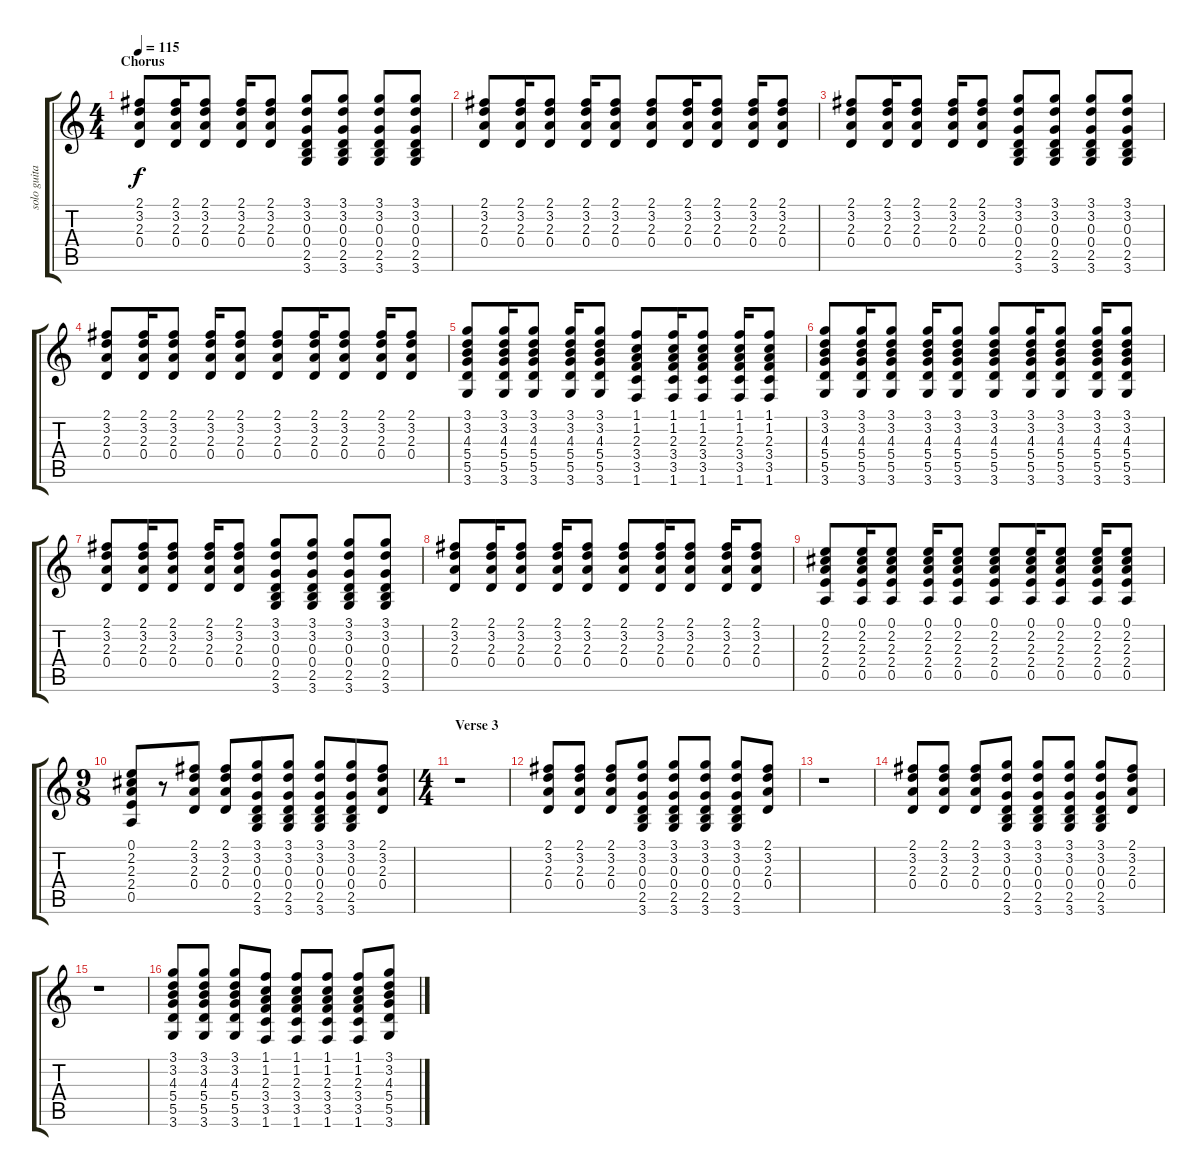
\track ("solo guitar - kuddel" "solo guita") {instrument distortionguitar}
\staff {score tabs}
\tuning (E4 B3 G3 D3 A2 E2) {hide}
\ts (4 4)
\section ("" "Chorus")
\tempo 115
\clef g2
\ks c
(2.1 3.2 2.3 0.4).8{dy f} (2.1 3.2 2.3 0.4).16 (2.1 3.2 2.3 0.4).8 (2.1 3.2 2.3 0.4).16 (2.1 3.2 2.3 0.4).8 (3.1 3.2 0.3 0.4 2.5 3.6).8 (3.1 3.2 0.3 0.4 2.5 3.6).8 (3.1 3.2 0.3 0.4 2.5 3.6).8 (3.1 3.2 0.3 0.4 2.5 3.6).8 |
(2.1 3.2 2.3 0.4).8 (2.1 3.2 2.3 0.4).16 (2.1 3.2 2.3 0.4).8 (2.1 3.2 2.3 0.4).16 (2.1 3.2 2.3 0.4).8 (2.1 3.2 2.3 0.4).8 (2.1 3.2 2.3 0.4).16 (2.1 3.2 2.3 0.4).8 (2.1 3.2 2.3 0.4).16 (2.1 3.2 2.3 0.4).8 |
(2.1 3.2 2.3 0.4).8 (2.1 3.2 2.3 0.4).16 (2.1 3.2 2.3 0.4).8 (2.1 3.2 2.3 0.4).16 (2.1 3.2 2.3 0.4).8 (3.1 3.2 0.3 0.4 2.5 3.6).8 (3.1 3.2 0.3 0.4 2.5 3.6).8 (3.1 3.2 0.3 0.4 2.5 3.6).8 (3.1 3.2 0.3 0.4 2.5 3.6).8 |
(2.1 3.2 2.3 0.4).8 (2.1 3.2 2.3 0.4).16 (2.1 3.2 2.3 0.4).8 (2.1 3.2 2.3 0.4).16 (2.1 3.2 2.3 0.4).8 (2.1 3.2 2.3 0.4).8 (2.1 3.2 2.3 0.4).16 (2.1 3.2 2.3 0.4).8 (2.1 3.2 2.3 0.4).16 (2.1 3.2 2.3 0.4).8 |
(3.1 3.2 4.3 5.4 5.5 3.6).8 (3.1 3.2 4.3 5.4 5.5 3.6).16 (3.1 3.2 4.3 5.4 5.5 3.6).8 (3.1 3.2 4.3 5.4 5.5 3.6).16 (3.1 3.2 4.3 5.4 5.5 3.6).8 (1.1 1.2 2.3 3.4 3.5 1.6).8 (1.1 1.2 2.3 3.4 3.5 1.6).16 (1.1 1.2 2.3 3.4 3.5 1.6).8 (1.1 1.2 2.3 3.4 3.5 1.6).16 (1.1 1.2 2.3 3.4 3.5 1.6).8 |
(3.1 3.2 4.3 5.4 5.5 3.6).8 (3.1 3.2 4.3 5.4 5.5 3.6).16 (3.1 3.2 4.3 5.4 5.5 3.6).8 (3.1 3.2 4.3 5.4 5.5 3.6).16 (3.1 3.2 4.3 5.4 5.5 3.6).8 (3.1 3.2 4.3 5.4 5.5 3.6).8 (3.1 3.2 4.3 5.4 5.5 3.6).16 (3.1 3.2 4.3 5.4 5.5 3.6).8 (3.1 3.2 4.3 5.4 5.5 3.6).16 (3.1 3.2 4.3 5.4 5.5 3.6).8 |
(2.1 3.2 2.3 0.4).8 (2.1 3.2 2.3 0.4).16 (2.1 3.2 2.3 0.4).8 (2.1 3.2 2.3 0.4).16 (2.1 3.2 2.3 0.4).8 (3.1 3.2 0.3 0.4 2.5 3.6).8 (3.1 3.2 0.3 0.4 2.5 3.6).8 (3.1 3.2 0.3 0.4 2.5 3.6).8 (3.1 3.2 0.3 0.4 2.5 3.6).8 |
(2.1 3.2 2.3 0.4).8 (2.1 3.2 2.3 0.4).16 (2.1 3.2 2.3 0.4).8 (2.1 3.2 2.3 0.4).16 (2.1 3.2 2.3 0.4).8 (2.1 3.2 2.3 0.4).8 (2.1 3.2 2.3 0.4).16 (2.1 3.2 2.3 0.4).8 (2.1 3.2 2.3 0.4).16 (2.1 3.2 2.3 0.4).8 |
(0.1 2.2 2.3 2.4 0.5).8 (0.1 2.2 2.3 2.4 0.5).16 (0.1 2.2 2.3 2.4 0.5).8 (0.1 2.2 2.3 2.4 0.5).16 (0.1 2.2 2.3 2.4 0.5).8 (0.1 2.2 2.3 2.4 0.5).8 (0.1 2.2 2.3 2.4 0.5).16 (0.1 2.2 2.3 2.4 0.5).8 (0.1 2.2 2.3 2.4 0.5).16 (0.1 2.2 2.3 2.4 0.5).8 |
\ts (9 8)
(0.1 2.2 2.3 2.4 0.5).8 r.8 (2.1 3.2 2.3 0.4).8 (2.1 3.2 2.3 0.4).8 (3.1 3.2 0.3 0.4 2.5 3.6).8 (3.1 3.2 0.3 0.4 2.5 3.6).8 (3.1 3.2 0.3 0.4 2.5 3.6).8 (3.1 3.2 0.3 0.4 2.5 3.6).8 (2.1 3.2 2.3 0.4).8 |
\ts (4 4)
\section ("" "Verse 3")
r.1 |
(2.1 3.2 2.3 0.4).8 (2.1 3.2 2.3 0.4).8 (2.1 3.2 2.3 0.4).8 (3.1 3.2 0.3 0.4 2.5 3.6).8 (3.1 3.2 0.3 0.4 2.5 3.6).8 (3.1 3.2 0.3 0.4 2.5 3.6).8 (3.1 3.2 0.3 0.4 2.5 3.6).8 (2.1 3.2 2.3 0.4).8 |
r.1 |
(2.1 3.2 2.3 0.4).8 (2.1 3.2 2.3 0.4).8 (2.1 3.2 2.3 0.4).8 (3.1 3.2 0.3 0.4 2.5 3.6).8 (3.1 3.2 0.3 0.4 2.5 3.6).8 (3.1 3.2 0.3 0.4 2.5 3.6).8 (3.1 3.2 0.3 0.4 2.5 3.6).8 (2.1 3.2 2.3 0.4).8 |
r.1 |
(3.1 3.2 4.3 5.4 5.5 3.6).8 (3.1 3.2 4.3 5.4 5.5 3.6).8 (3.1 3.2 4.3 5.4 5.5 3.6).8 (1.1 1.2 2.3 3.4 3.5 1.6).8 (1.1 1.2 2.3 3.4 3.5 1.6).8 (1.1 1.2 2.3 3.4 3.5 1.6).8 (1.1 1.2 2.3 3.4 3.5 1.6).8 (3.1 3.2 4.3 5.4 5.5 3.6).8
